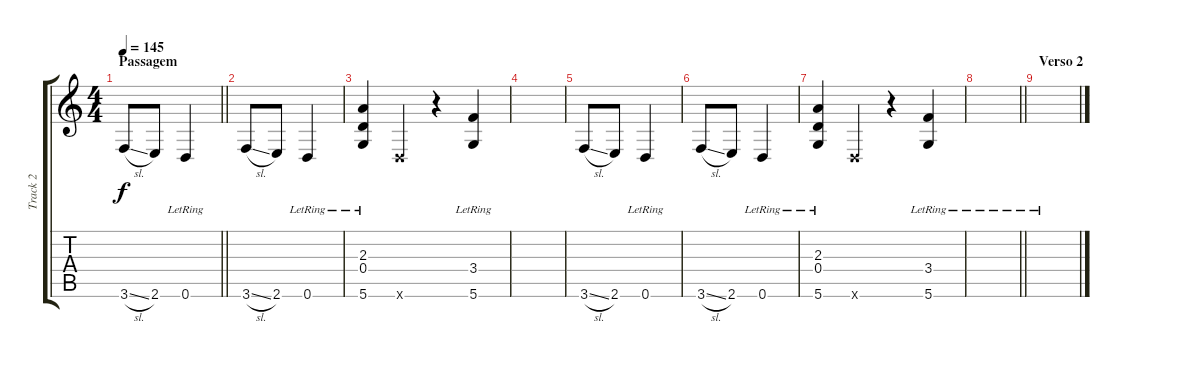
\track ("Track 2" "Track 2") {instrument distortionguitar}
\staff {score tabs}
\tuning (E4 B3 G3 D3 A2 D2) {hide}
\ts (4 4)
\section ("" "Passagem")
\tempo 145
\clef g2
\barLineRight lightlight
\ks c
3.6{sl}.8{dy f} 2.6.8 0.6{lr}.4 |
\section ("" "")
3.6{sl}.8 2.6.8 0.6{lr}.4 |
(2.3{lr} 0.4{lr} 5.6{lr}).4 0.6{x}.4 r.4 (3.4{lr} 5.6{lr}).4 |
|
3.6{sl}.8 2.6.8 0.6{lr}.4 |
3.6{sl}.8 2.6.8 0.6{lr}.4 |
(2.3{lr} 0.4{lr} 5.6{lr}).4 0.6{x}.4 r.4 (3.4{lr} 5.6{lr}).4 |
\barLineRight lightlight
|
\section ("" "Verso 2")
